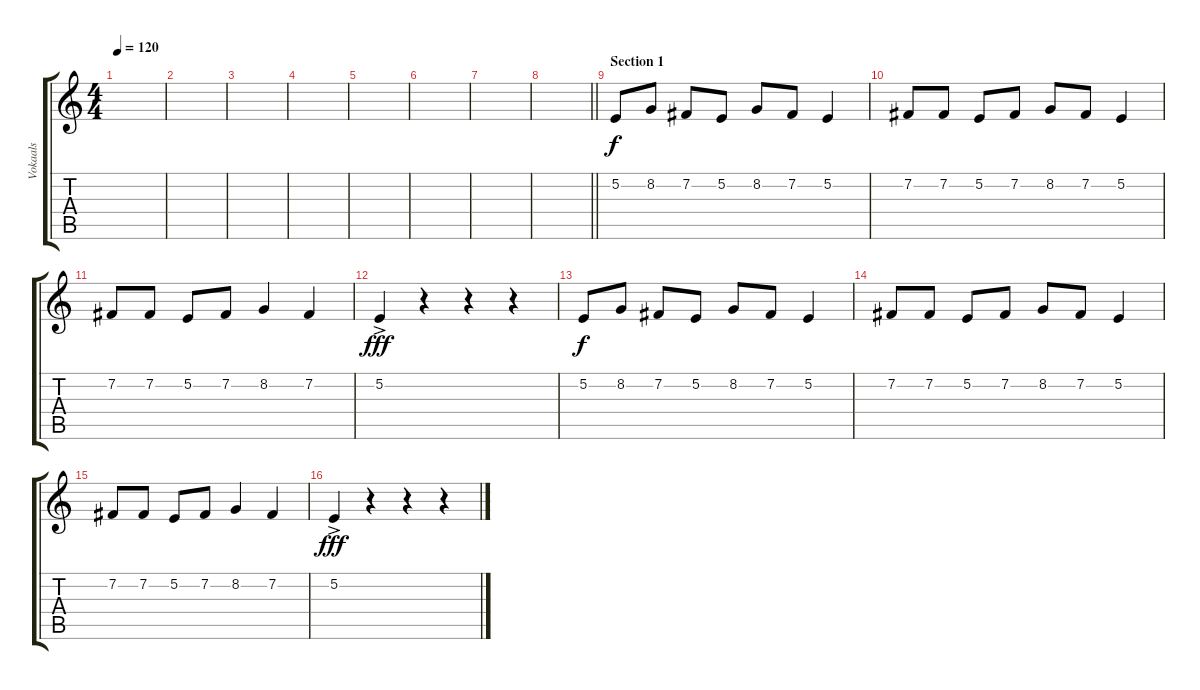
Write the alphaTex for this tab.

\track ("Vokaals" "Vokaals") {instrument lead6voice}
\staff {score tabs}
\tuning (E4 B3 G3 D3 A2 E2) {hide}
\ts (4 4)
\tempo 120
\clef g2
\ks c
|
|
|
|
|
|
|
\barLineRight lightlight
|
\section ("" "Section 1")
5.2.8 8.2.8 7.2.8 5.2.8 8.2.8 7.2.8 5.2.4 |
7.2.8 7.2.8 5.2.8 7.2.8 8.2.8 7.2.8 5.2.4 |
7.2.8 7.2.8 5.2.8 7.2.8 8.2.4 7.2.4 |
5.2{ac}.4{dy fff} r.4 r.4 r.4 |
5.2.8{dy f} 8.2.8 7.2.8 5.2.8 8.2.8 7.2.8 5.2.4 |
7.2.8 7.2.8 5.2.8 7.2.8 8.2.8 7.2.8 5.2.4 |
7.2.8 7.2.8 5.2.8 7.2.8 8.2.4 7.2.4 |
5.2{ac}.4{dy fff} r.4 r.4 r.4
